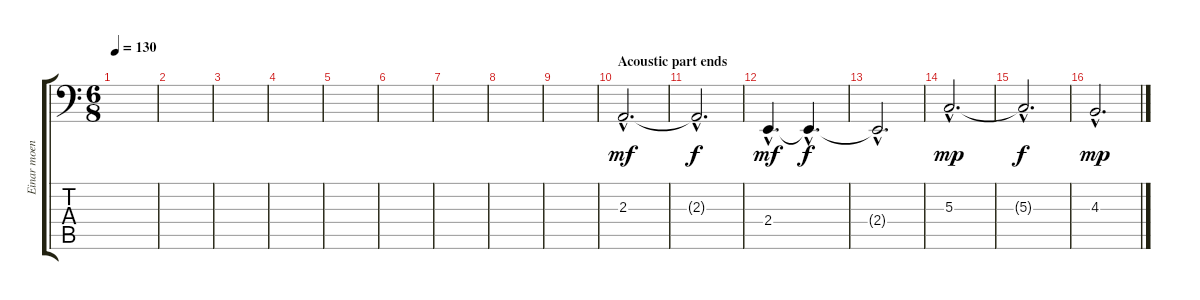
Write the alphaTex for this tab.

\track ("Einar moen (low)" "Einar moen") {instrument stringensemble1}
\staff {score tabs}
\tuning (E3 B2 G2 D2 A1 E1) {hide}
\ts (6 8)
\tempo 130
\clef f4
\ks c
|
|
|
|
|
|
|
|
|
\section ("" "Acoustic part ends")
2.3{hac}.2{d dy mf} |
2.3{hac t}.2{d dy f} |
2.4{hac}.4{d dy mf} 2.4{hac t}.4{d dy f} |
2.4{hac t}.2{d} |
5.3{hac}.2{d dy mp} |
5.3{hac t}.2{d dy f} |
4.3{hac}.2{d dy mp}
